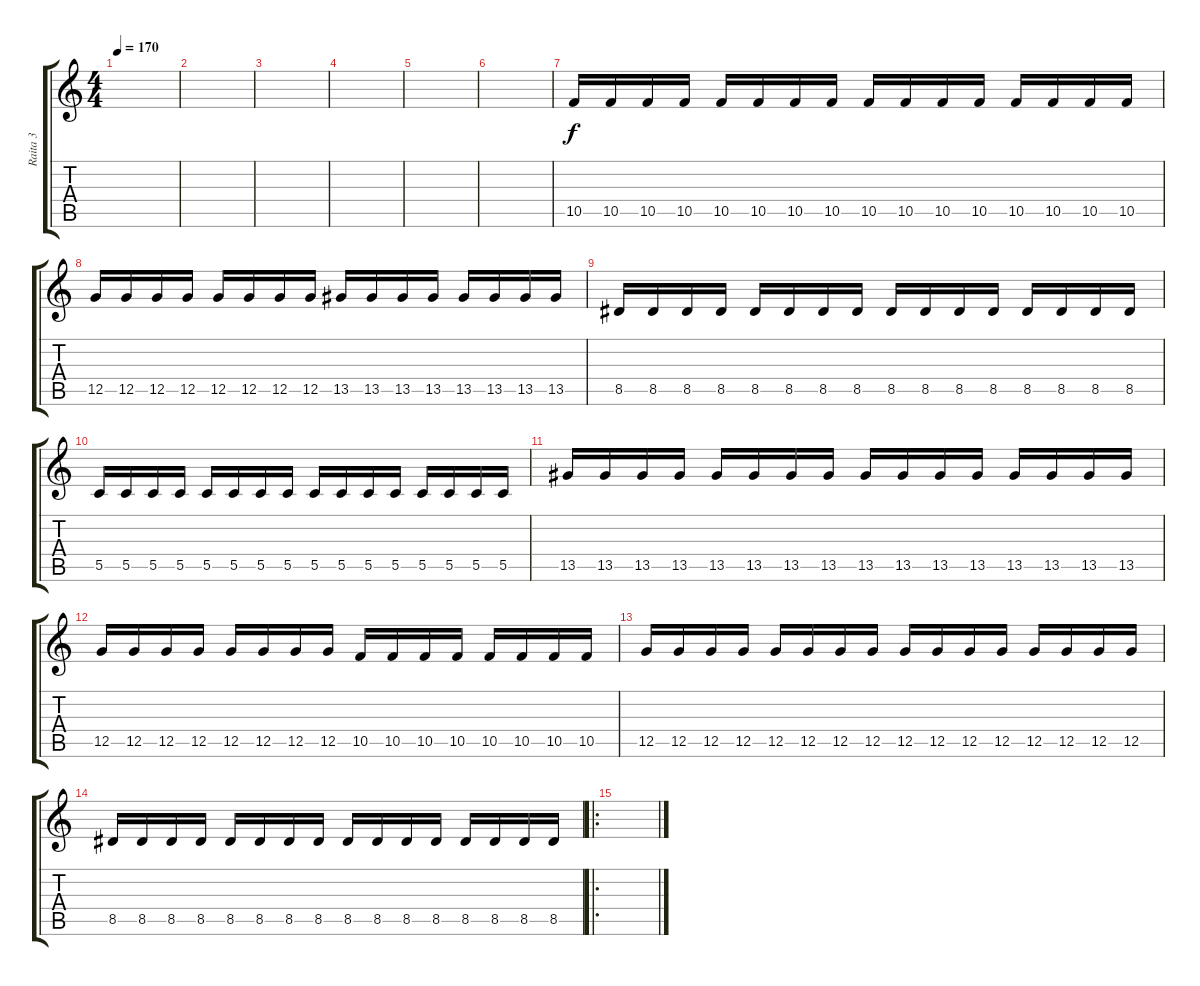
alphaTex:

\track ("Raita 3" "Raita 3") {instrument distortionguitar}
\staff {score tabs}
\tuning (D4 A3 F3 C3 G2 C2) {hide}
\ts (4 4)
\tempo 170
\clef g2
\ks c
|
|
|
|
|
|
10.5.16 10.5.16 10.5.16 10.5.16 10.5.16 10.5.16 10.5.16 10.5.16 10.5.16 10.5.16 10.5.16 10.5.16 10.5.16 10.5.16 10.5.16 10.5.16 |
12.5.16 12.5.16 12.5.16 12.5.16 12.5.16 12.5.16 12.5.16 12.5.16 13.5.16 13.5.16 13.5.16 13.5.16 13.5.16 13.5.16 13.5.16 13.5.16 |
8.5.16 8.5.16 8.5.16 8.5.16 8.5.16 8.5.16 8.5.16 8.5.16 8.5.16 8.5.16 8.5.16 8.5.16 8.5.16 8.5.16 8.5.16 8.5.16 |
5.5.16 5.5.16 5.5.16 5.5.16 5.5.16 5.5.16 5.5.16 5.5.16 5.5.16 5.5.16 5.5.16 5.5.16 5.5.16 5.5.16 5.5.16 5.5.16 |
13.5.16 13.5.16 13.5.16 13.5.16 13.5.16 13.5.16 13.5.16 13.5.16 13.5.16 13.5.16 13.5.16 13.5.16 13.5.16 13.5.16 13.5.16 13.5.16 |
12.5.16 12.5.16 12.5.16 12.5.16 12.5.16 12.5.16 12.5.16 12.5.16 10.5.16 10.5.16 10.5.16 10.5.16 10.5.16 10.5.16 10.5.16 10.5.16 |
12.5.16 12.5.16 12.5.16 12.5.16 12.5.16 12.5.16 12.5.16 12.5.16 12.5.16 12.5.16 12.5.16 12.5.16 12.5.16 12.5.16 12.5.16 12.5.16 |
8.5.16 8.5.16 8.5.16 8.5.16 8.5.16 8.5.16 8.5.16 8.5.16 8.5.16 8.5.16 8.5.16 8.5.16 8.5.16 8.5.16 8.5.16 8.5.16 |
\ro
